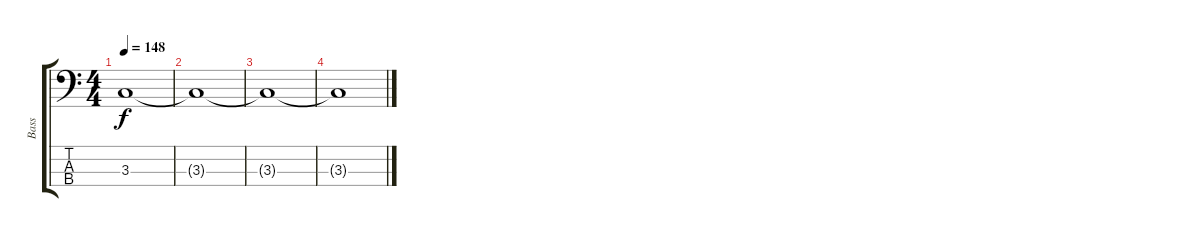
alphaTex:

\track ("Bass" "Bass") {instrument electricbassfinger}
\staff {score tabs}
\tuning (G2 D2 A1 E1) {hide}
\ts (4 4)
\tempo 148
\clef f4
\ks c
3.3.1{dy f} |
3.3{t}.1 |
3.3{t}.1 |
3.3{t}.1
